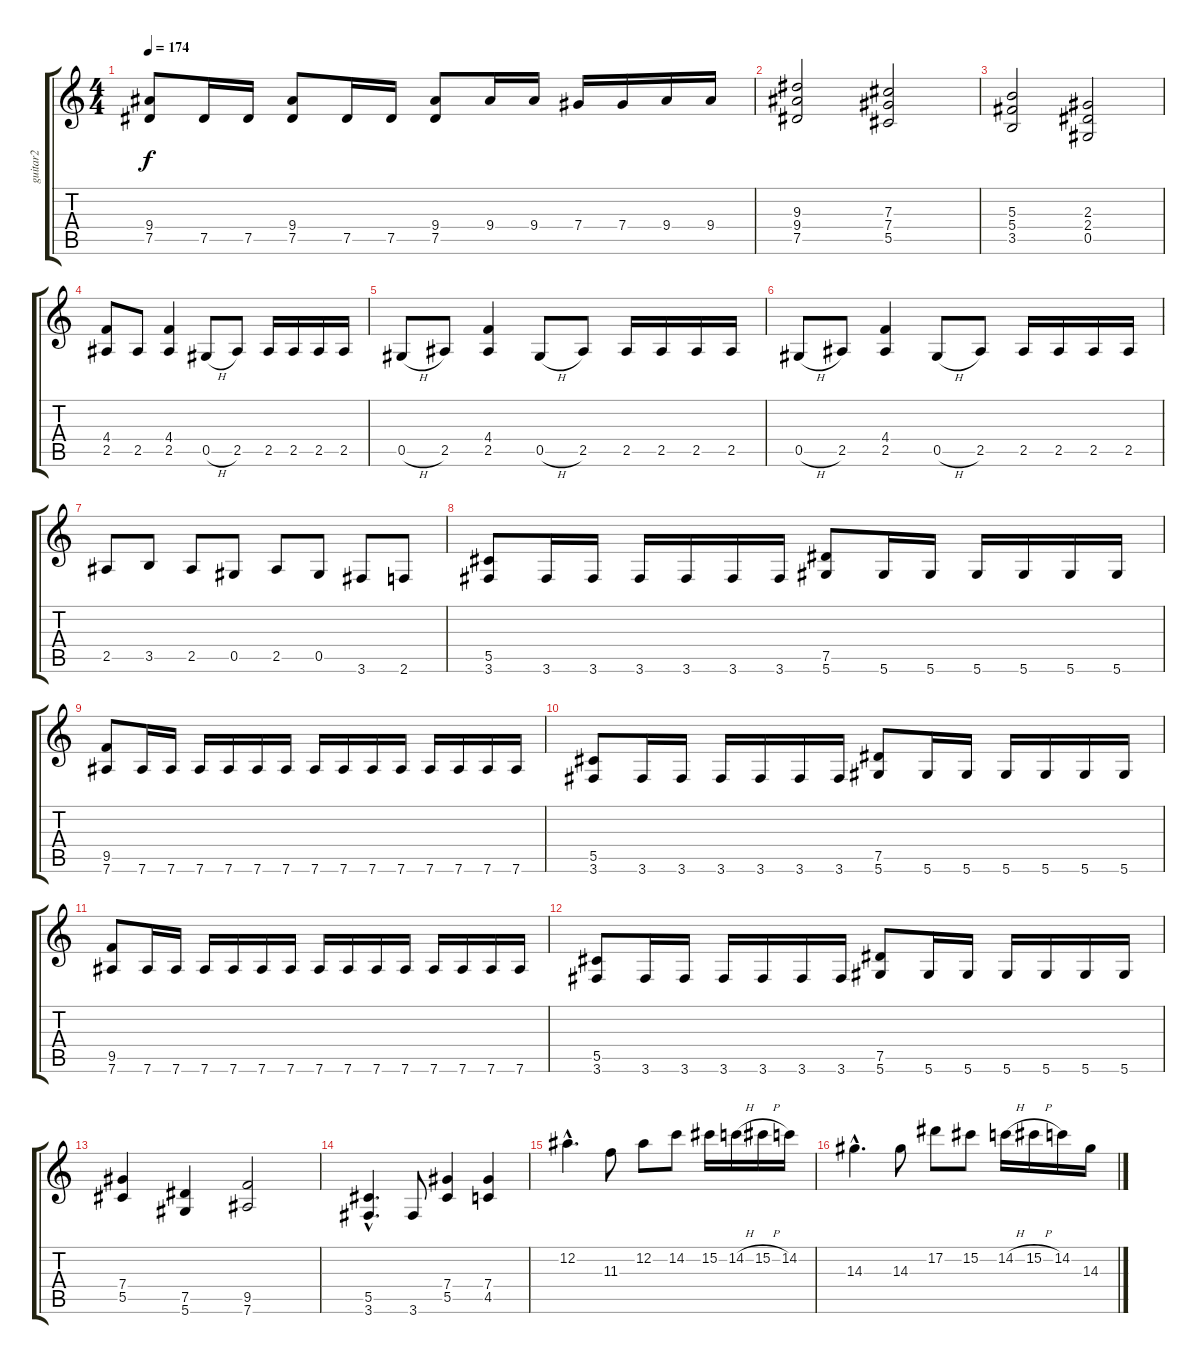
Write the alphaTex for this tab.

\track ("guitar2" "guitar2") {instrument overdrivenguitar}
\staff {score tabs}
\tuning (Eb4 Bb3 Gb3 Db3 Ab2 Eb2) {hide}
\ts (4 4)
\tempo 174
\clef g2
\ks c
(9.4 7.5).8{dy f} 7.5.16 7.5.16 (9.4 7.5).8 7.5.16 7.5.16 (9.4 7.5).8 9.4.16 9.4.16 7.4.16 7.4.16 9.4.16 9.4.16 |
(9.3 9.4 7.5).2 (7.3 7.4 5.5).2 |
(5.3 5.4 3.5).2 (2.3 2.4 0.5).2 |
(4.4 2.5).8 2.5.8 (4.4 2.5).4 0.5{h}.8 2.5.8 2.5.16 2.5.16 2.5.16 2.5.16 |
0.5{h}.8 2.5.8 (4.4 2.5).4 0.5{h}.8 2.5.8 2.5.16 2.5.16 2.5.16 2.5.16 |
0.5{h}.8 2.5.8 (4.4 2.5).4 0.5{h}.8 2.5.8 2.5.16 2.5.16 2.5.16 2.5.16 |
2.5.8 3.5.8 2.5.8 0.5.8 2.5.8 0.5.8 3.6.8 2.6.8 |
(5.5 3.6).8 3.6.16 3.6.16 3.6.16 3.6.16 3.6.16 3.6.16 (7.5 5.6).8 5.6.16 5.6.16 5.6.16 5.6.16 5.6.16 5.6.16 |
(9.5 7.6).8 7.6.16 7.6.16 7.6.16 7.6.16 7.6.16 7.6.16 7.6.16 7.6.16 7.6.16 7.6.16 7.6.16 7.6.16 7.6.16 7.6.16 |
(5.5 3.6).8 3.6.16 3.6.16 3.6.16 3.6.16 3.6.16 3.6.16 (7.5 5.6).8 5.6.16 5.6.16 5.6.16 5.6.16 5.6.16 5.6.16 |
(9.5 7.6).8 7.6.16 7.6.16 7.6.16 7.6.16 7.6.16 7.6.16 7.6.16 7.6.16 7.6.16 7.6.16 7.6.16 7.6.16 7.6.16 7.6.16 |
(5.5 3.6).8 3.6.16 3.6.16 3.6.16 3.6.16 3.6.16 3.6.16 (7.5 5.6).8 5.6.16 5.6.16 5.6.16 5.6.16 5.6.16 5.6.16 |
(7.4 5.5).4 (7.5 5.6).4 (9.5 7.6).2 |
(5.5{hac} 3.6{hac}).4{d} 3.6.8 (7.4 5.5).4 (7.4 4.5).4 |
12.2{hac}.4{d} 11.3.8 12.2.8 14.2.8 15.2.16 14.2{h}.16 15.2{h}.16 14.2.16 |
14.3{hac}.4{d} 14.3.8 17.2.8 15.2.8 14.2{h}.16 15.2{h}.16 14.2.16 14.3.16
